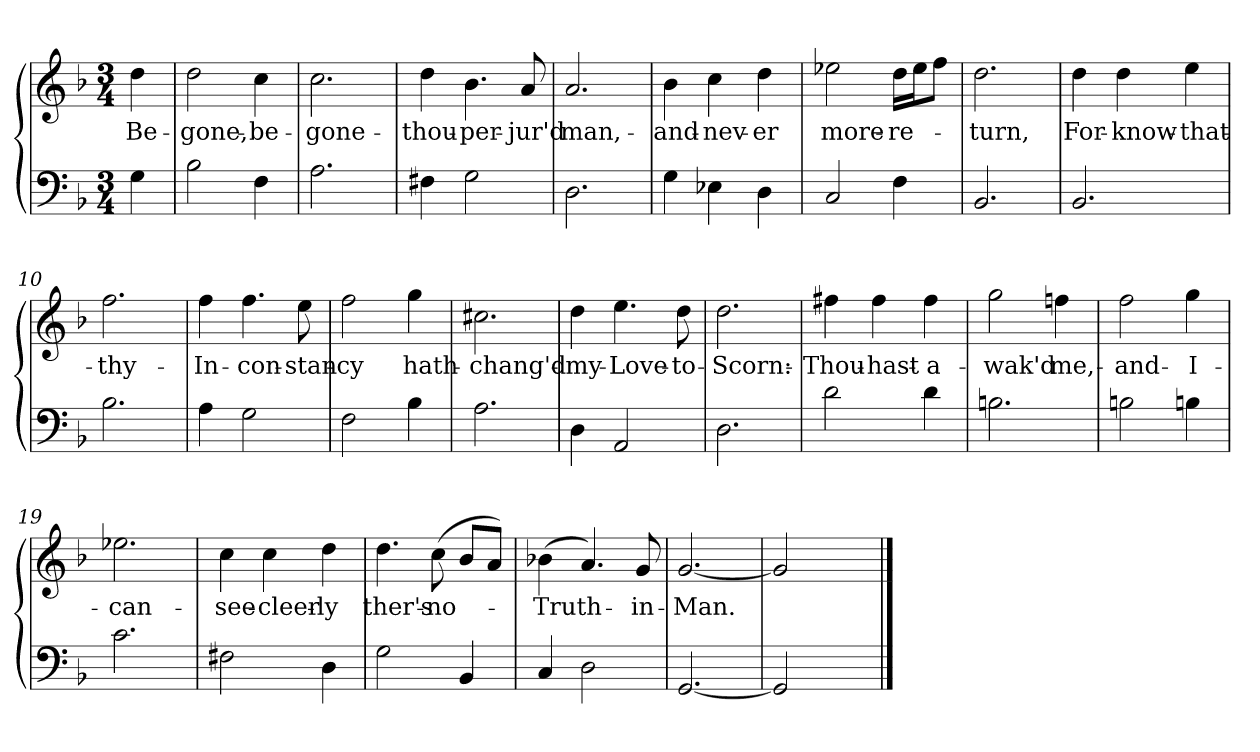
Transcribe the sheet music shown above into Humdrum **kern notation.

**kern	**kern	**text
*part2	*part1	*part1
*staff2	*staff1	*staff1
*clefF4	*clefG2	*
*k[b-]	*k[b-]	*
*F:	*F:	*
*M3/4	*M3/4	*
=1	=1	=1
4G\	4dd\	Be-
=2	=2	=2
2B-\	2dd\	gone,-
4F\	4cc\	be-
=3	=3	=3
2.A\	2.cc\	gone-
=4	=4	=4
4F#X\	4dd\	thou-
2G\	4.b-\	per-
.	8a/	-jur'd
=5	=5	=5
2.D\	2.a/	man,-
=6	=6	=6
4G\	4b-\	and-
4E-X\	4cc\	nev-
4D\	4dd\	-er
=7	=7	=7
2C/	2ee-X\	more-
4F\	16dd\LL	re-
.	16ee-\J	.
.	8ff\J	.
=8	=8	=8
2.BB-/	2.dd\	-turn,
=9	=9	=9
2.BB-/	4dd\	For-
.	4dd\	know-
.	4ee\	that-
!!LO:LB:g=z
=10	=10	=10
2.B-\	2.ff\	thy-
=11	=11	=11
4A\	4ff\	In-
2G\	4.ff\	-con-
.	8ee\	-stan-
=12	=12	=12
2F\	2ff\	-cy
4B-\	4gg\	hath-
=13	=13	=13
2.A\	2.cc#X\	chang'd-
=14	=14	=14
4D\	4dd\	my-
2AA/	4.ee\	Love-
.	8dd\	to-
=15	=15	=15
2.D\	2.dd\	Scorn:-
=16	=16	=16
2d\	4ff#X\	Thou-
.	4ff#\	hast-
4d\	4ff#\	a-
=17	=17	=17
2.Bn\	2gg\	-wak'd
.	4ffn\	me,-
!!LO:LB:g=z
=18	=18	=18
2Bn\	2ff\	and-
4Bn\	4gg\	I-
=19	=19	=19
2.c\	2.ee-X\	can-
=20	=20	=20
2F#X\	4cc\	see-
.	4cc\	cleer-
4D\	4dd\	-ly
=21	=21	=21
2G\	4.dd\	ther's-
.	(8cc\	no-
4BB-/	8b-/L	.
.	8a/J)	.
=22	=22	=22
4C/	(4b-X\	Truth-
2D\	4.a/)	.
.	8g/	in-
=23	=23	=23
[2.GG/	[2.g/	Man.-
=24	=24	=24
2GG/]	2g/]	-
4ryy	4ryy	.
==	==	==
*-	*-	*-
